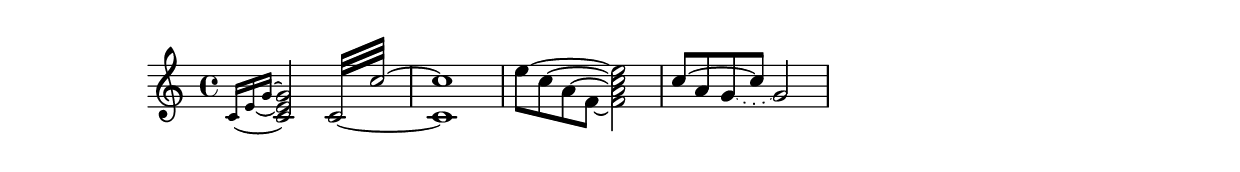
%% Do not edit this file; it is automatically
%% generated from LSR http://lsr.dsi.unimi.it
%% This file is in the public domain.
\version "2.13.29"

\header {
  lsrtags = "rhythms"

%% Translation of GIT committish: 0b55335aeca1de539bf1125b717e0c21bb6fa31b
 doctitlees = "Uso de ligaduras en los arpegios"
 texidoces = "
En ocasiones se usan ligaduras de unión para escribir los arpegios.
En este caso, las dos notas ligadas no tienen que ser consecutivas.
Esto se puede conseguir estableciendo la propiedad
@code{tieWaitForNote} al valor @code{#t}.  La misma funcionalidad
es de utilidad, por ejemplo, para ligar un trémolo a un acorde, pero
en principio también se puede usar para notas normales consecutivas.

"

%% Translation of GIT committish: 0a868be38a775ecb1ef935b079000cebbc64de40
 texidocde = "
 Überbindungen werden teilweise benutzt, um Arpeggios zu notieren.  In
 diesem Fall stehen die übergebundenen Noten nicht unbedingt hintereinander.
Das Verhalten kann erreicht werden, indem die @code{tieWaitForNote}-Eigenschaft
auf @code{#t} gesetzt wird.  Diese Funktion ist auch sinnvoll, um etwa
ein Tremolo mit einem Akkord zu überbinden, kann aber prinzipiell auch
für normale Überbindungen eingesetzt werden
"
  doctitlede = "Überbingungen für Arpeggio genutzen"


%% Translation of GIT committish: 4da4307e396243a5a3bc33a0c2753acac92cb685
  texidocfr = "
Les liaisons de tenue servent parfois à rendre un accord arpégé. Dans
ce cas, les notes liées ne sont pas toutes consécutives. Il faut alors
assigner à la propriété @code{tieWaitForNote} la valeur @code{#t}
(@emph{true} pour @qq{vrai}).  Cette même méthode peut servir, par
exemple, à lier un trémolo à un accord.
"
  doctitlefr = "Liaison de tenue et arpège"

  texidoc = "
Ties are sometimes used to write out arpeggios.  In this case, two tied
notes need not be consecutive.  This can be achieved by setting the
@code{tieWaitForNote} property to @code{#t}.  The same feature is also
useful, for example, to tie a tremolo to a chord, but in principle, it
can also be used for ordinary consecutive notes.

"
  doctitle = "Using ties with arpeggios"
} % begin verbatim

\relative c' {
  \set tieWaitForNote = ##t
  \grace { c16[ ~ e ~ g] ~ } <c, e g>2
  \repeat tremolo 8 { c32 ~ c' ~ } <c c,>1
  e8 ~ c ~ a ~ f ~ <e' c a f>2
  \tieUp
  c8 ~ a
  \tieDown
  \tieDotted
  g8 ~ c g2
}

